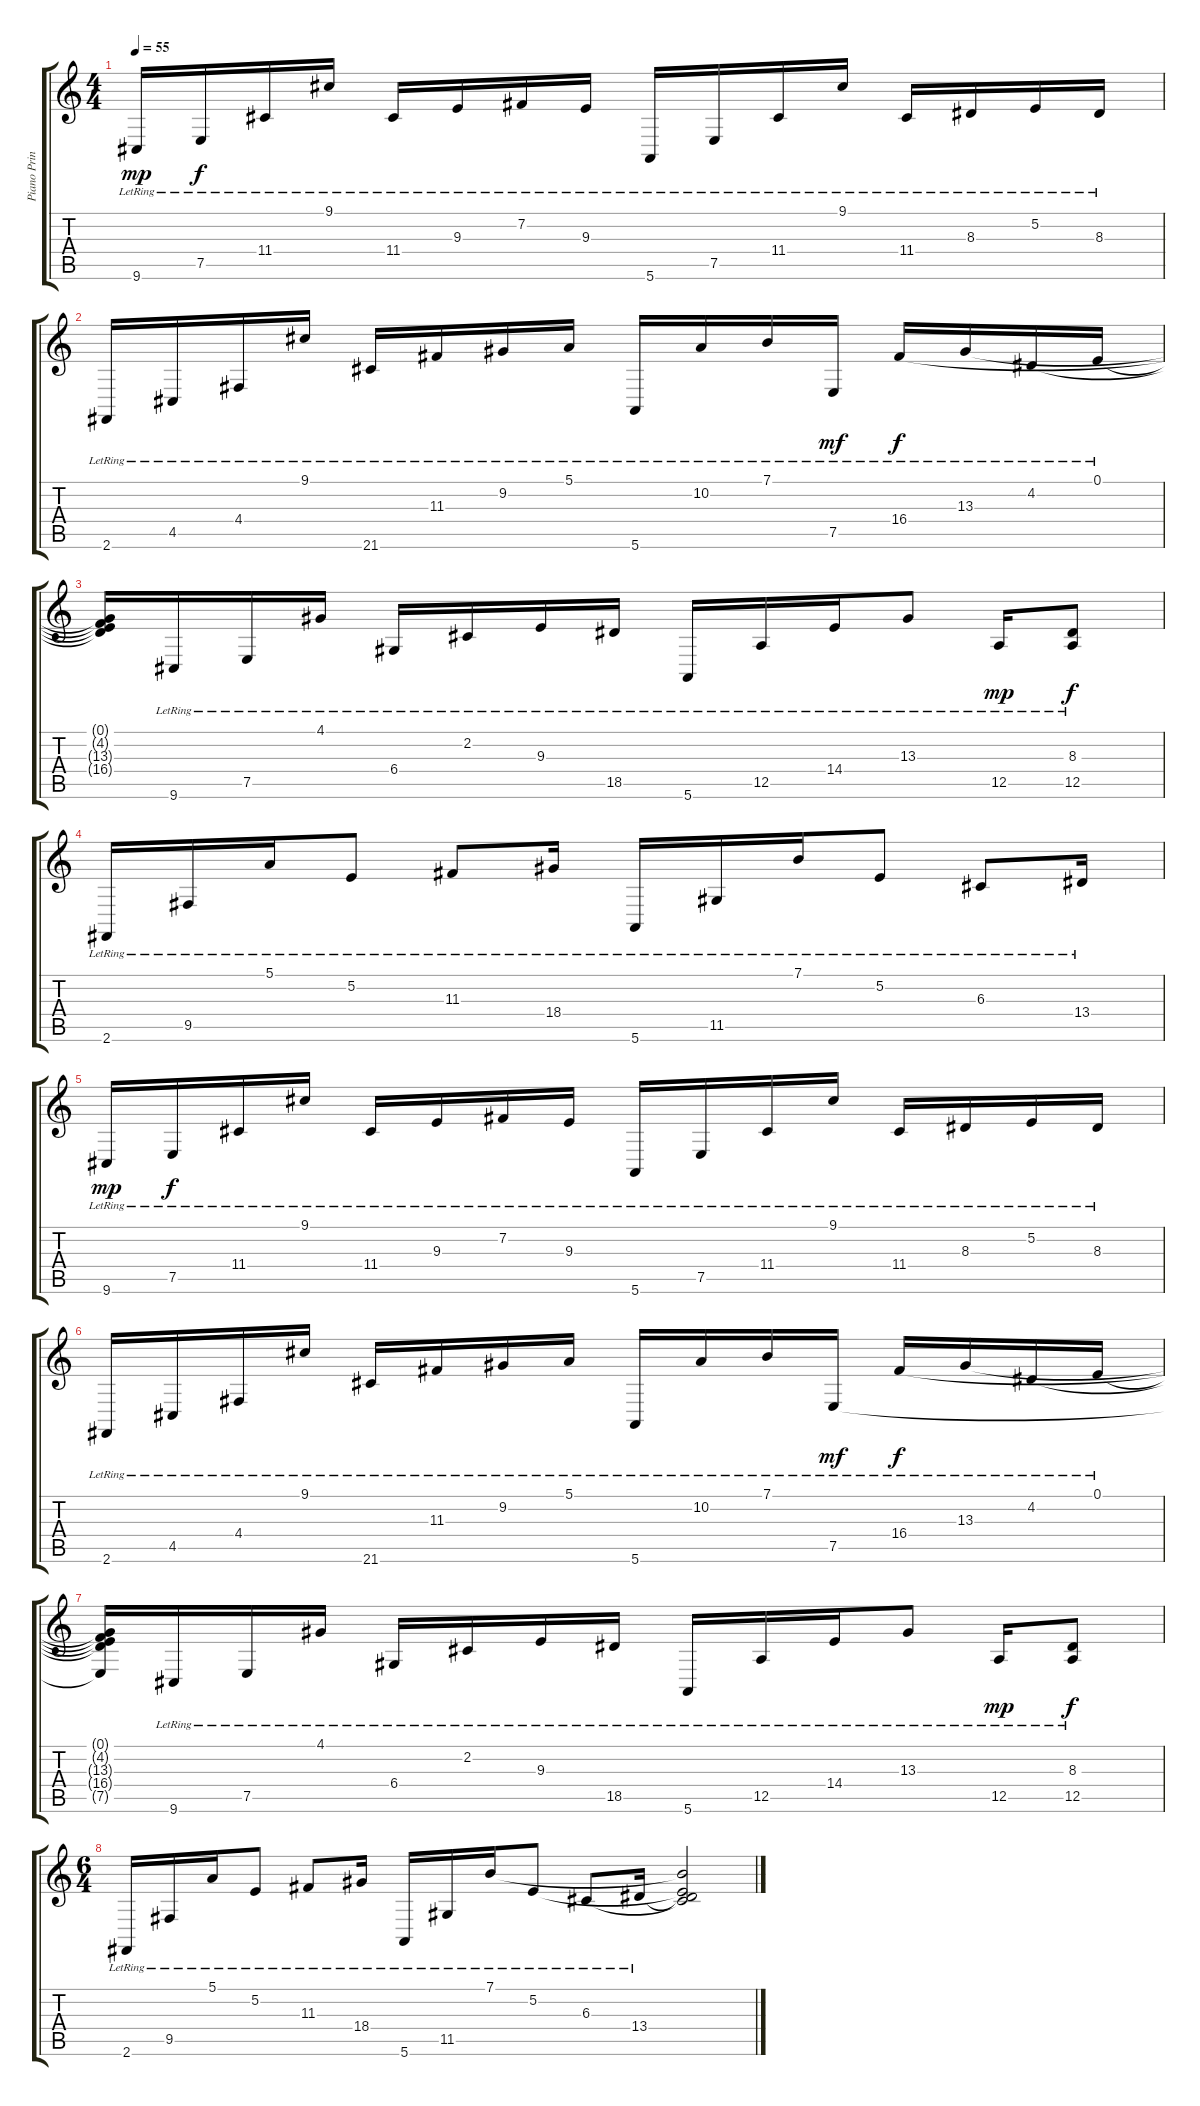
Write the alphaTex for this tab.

\track ("Piano Principal (Zander)" "Piano Prin") {instrument acousticgrandpiano}
\staff {score tabs}
\tuning (E4 B3 G3 D3 A2 E2) {hide}
\ts (4 4)
\tempo 55
\clef g2
\ks c
9.6{lr}.16{dy mp} 7.5{lr}.16{dy f} 11.4{lr}.16 9.1{lr}.16 11.4{lr}.16 9.3{lr}.16 7.2{lr}.16 9.3{lr}.16 5.6{lr}.16 7.5{lr}.16 11.4{lr}.16 9.1{lr}.16 11.4{lr}.16 8.3{lr}.16 5.2{lr}.16 8.3{lr}.16 |
2.6{lr}.16 4.5{lr}.16 4.4{lr}.16 9.1{lr}.16 21.6{lr}.16 11.3{lr}.16 9.2{lr}.16 5.1{lr}.16 5.6{lr}.16 10.2{lr}.16 7.1{lr}.16 7.5{lr}.16{dy mf} 16.4{lr}.16{dy f} 13.3{lr}.16 4.2{lr}.16 0.1{lr}.16 |
(0.1{t} 4.2{t} 13.3{t} 16.4{t}).16 9.6{lr}.16 7.5{lr}.16 4.1{lr}.16 6.4{lr}.16 2.2{lr}.16 9.3{lr}.16 18.5{lr}.16 5.6{lr}.16 12.5{lr}.16 14.4{lr}.16 13.3{lr}.8 12.5{lr}.16{dy mp} (8.3{lr} 12.5{lr}).8{dy f} |
2.6{lr}.16 9.5{lr}.16 5.1{lr}.16 5.2{lr}.8 11.3{lr}.8 18.4{lr}.16 5.6{lr}.16 11.5{lr}.16 7.1{lr}.16 5.2{lr}.8 6.3{lr}.8 13.4{lr}.16 |
9.6{lr}.16{dy mp} 7.5{lr}.16{dy f} 11.4{lr}.16 9.1{lr}.16 11.4{lr}.16 9.3{lr}.16 7.2{lr}.16 9.3{lr}.16 5.6{lr}.16 7.5{lr}.16 11.4{lr}.16 9.1{lr}.16 11.4{lr}.16 8.3{lr}.16 5.2{lr}.16 8.3{lr}.16 |
2.6{lr}.16 4.5{lr}.16 4.4{lr}.16 9.1{lr}.16 21.6{lr}.16 11.3{lr}.16 9.2{lr}.16 5.1{lr}.16 5.6{lr}.16 10.2{lr}.16 7.1{lr}.16 7.5{lr}.16{dy mf} 16.4{lr}.16{dy f} 13.3{lr}.16 4.2{lr}.16 0.1{lr}.16 |
(0.1{t} 4.2{t} 13.3{t} 16.4{t} 7.5{t}).16 9.6{lr}.16 7.5{lr}.16 4.1{lr}.16 6.4{lr}.16 2.2{lr}.16 9.3{lr}.16 18.5{lr}.16 5.6{lr}.16 12.5{lr}.16 14.4{lr}.16 13.3{lr}.8 12.5{lr}.16{dy mp} (8.3{lr} 12.5{lr}).8{dy f} |
\ts (6 4)
2.6{lr}.16 9.5{lr}.16 5.1{lr}.16 5.2{lr}.8 11.3{lr}.8 18.4{lr}.16 5.6{lr}.16 11.5{lr}.16 7.1{lr}.16 5.2{lr}.8 6.3{lr}.8 13.4{lr}.16 (7.1{t} 5.2{t} 6.3{t} 13.4{t}).2
